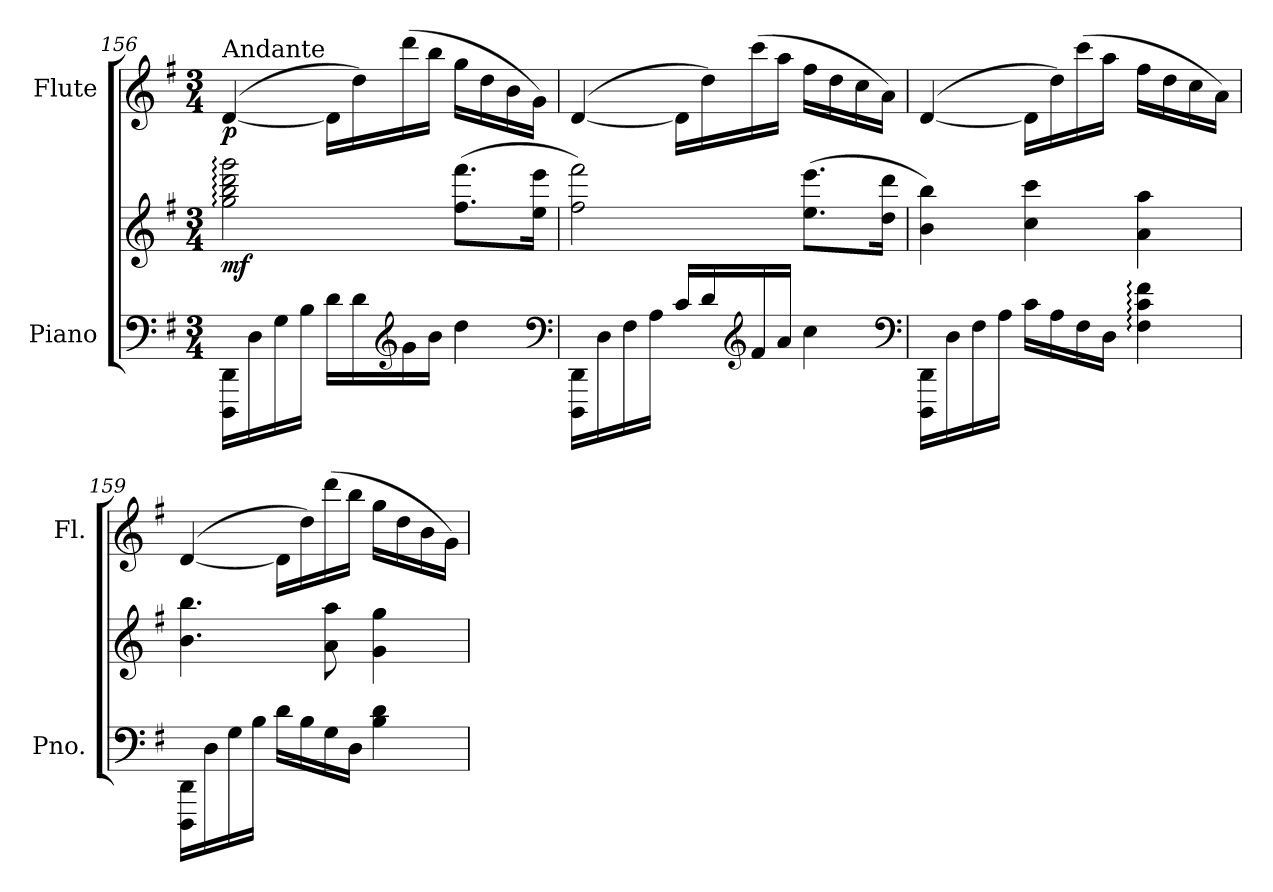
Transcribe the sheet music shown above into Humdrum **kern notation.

**kern	**kern	**dynam	**kern	**dynam
*part2	*part2	*part2	*part1	*part1
*staff3	*staff2	*staff2/3	*staff1	*staff1
*I"Piano	*	*	*I"Flute	*
*I'Pno.	*	*	*I'Fl.	*
!!LO:PB:g=z
*clefF4	*clefG2	*	*clefG2	*
*k[f#]	*k[f#]	*	*k[f#]	*
*G:	*G:	*	*G:	*
*M3/4	*M3/4	*	*M3/4	*
=156	=156	=156	=156	=156
!	!	!	!LO:TX:a:t=Andante	!
!	!	!LO:DY:b	!	!LO:DY:b
16DDD\ 16DD\LL	2gg\: 2bb\: 2ddd\: 2ggg\:	mf	([4d/	p
16D\	.	.	.	.
16G\	.	.	.	.
16B\JJ	.	.	.	.
16d\LL	.	.	16d\LL]	.
16d\	.	.	16dd\)	.
*clefG2	*	*	*	*
16g\	.	.	(16ddd\	.
16b\JJ	.	.	16bb\JJ	.
4dd\	(8.ff#\ 8.fff#\L	.	16gg\LL	.
.	.	.	16dd\	.
.	.	.	16b\	.
.	16ee\ 16eee\Jk	.	16g\JJ)	.
*clefF4	*	*	*	*
=157	=157	=157	=157	=157
16DDD\ 16DD\LL	2ff#\ 2fff#\)	.	([4d/	.
16D\	.	.	.	.
16F#\	.	.	.	.
16A\JJ	.	.	.	.
16c/LL	.	.	16d\LL]	.
16d/	.	.	16dd\)	.
*clefG2	*	*	*	*
16f#/	.	.	(16ccc\	.
16a/JJ	.	.	16aa\JJ	.
4cc\	(8.ee\ 8.eee\L	.	16ff#\LL	.
.	.	.	16dd\	.
.	.	.	16cc\	.
.	16dd\ 16ddd\Jk	.	16a\JJ)	.
*clefF4	*	*	*	*
!!LO:PB:g=z
=158	=158	=158	=158	=158
16DDD\ 16DD\LL	4b\ 4bb\)	.	([4d/	.
16D\	.	.	.	.
16F#\	.	.	.	.
16A\JJ	.	.	.	.
16c\LL	4cc\ 4ccc\	.	16d\LL]	.
16A\	.	.	16dd\)	.
16F#\	.	.	(16ccc\	.
16D\JJ	.	.	16aa\JJ	.
4F#\: 4c\: 4f#\:	4a\ 4aa\	.	16ff#\LL	.
.	.	.	16dd\	.
.	.	.	16cc\	.
.	.	.	16a\JJ)	.
!!LO:PB:g=z
=159	=159	=159	=159	=159
16DDD\ 16DD\LL	4.b\ 4.bb\	.	([4d/	.
16D\	.	.	.	.
16G\	.	.	.	.
16B\JJ	.	.	.	.
16d\LL	.	.	16d\LL]	.
16B\	.	.	16dd\)	.
16G\	8a\ 8aa\	.	(16ddd\	.
16D\JJ	.	.	16bb\JJ	.
4B\ 4d\	4g\ 4gg\	.	16gg\LL	.
.	.	.	16dd\	.
.	.	.	16b\	.
.	.	.	16g\JJ)	.
=	=	=	=	=
*-	*-	*-	*-	*-
